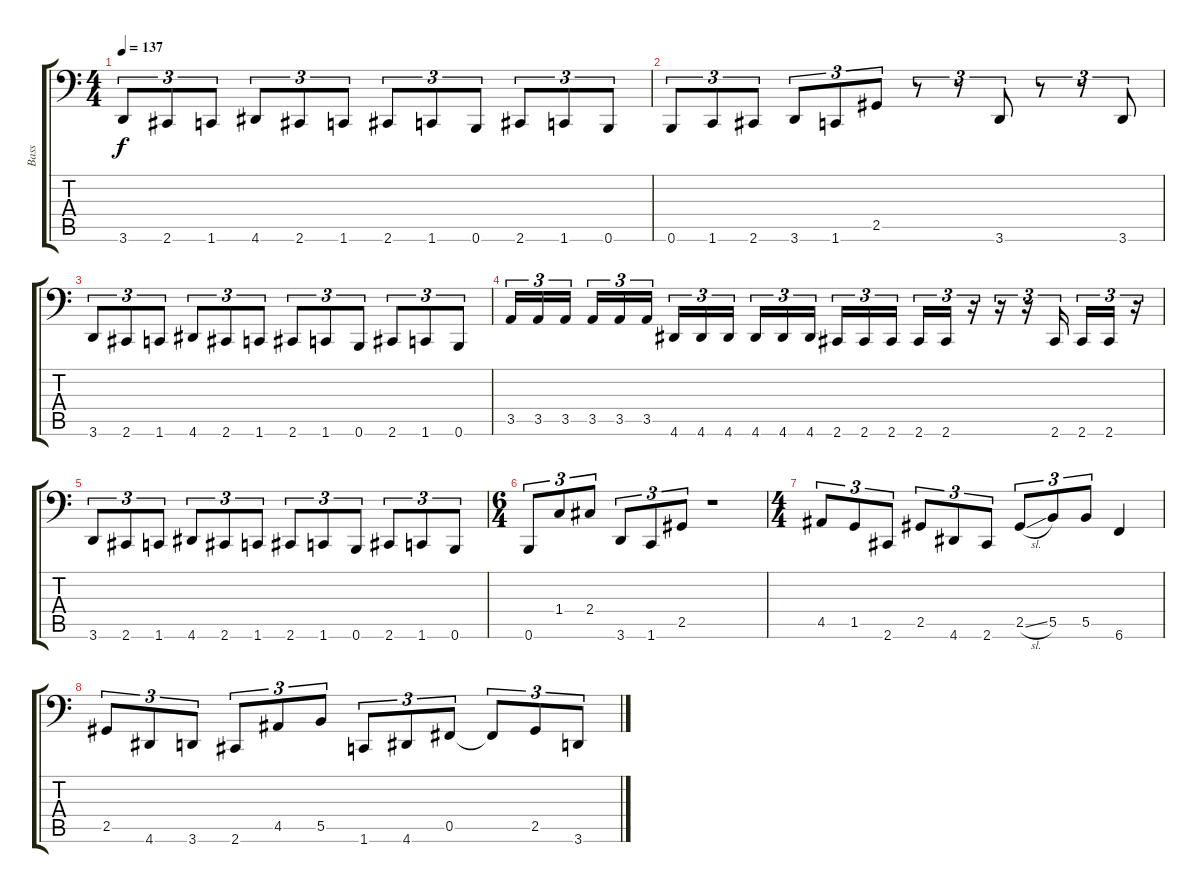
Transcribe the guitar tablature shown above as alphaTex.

\track ("Bass" "Bass") {instrument electricbassfinger}
\staff {score tabs}
\tuning (Db3 Ab2 E2 B1 Gb1 B0) {hide}
\ts (4 4)
\tempo 137
\clef f4
\ks c
3.6.8{tu (3 2) dy f} 2.6.8{tu (3 2)} 1.6.8{tu (3 2)} 4.6.8{tu (3 2)} 2.6.8{tu (3 2)} 1.6.8{tu (3 2)} 2.6.8{tu (3 2)} 1.6.8{tu (3 2)} 0.6.8{tu (3 2)} 2.6.8{tu (3 2)} 1.6.8{tu (3 2)} 0.6.8{tu (3 2)} |
0.6.8{tu (3 2)} 1.6.8{tu (3 2)} 2.6.8{tu (3 2)} 3.6.8{tu (3 2)} 1.6.8{tu (3 2)} 2.5.8{tu (3 2)} r.8{tu (3 2)} r.8{tu (3 2)} 3.6.8{tu (3 2)} r.8{tu (3 2)} r.8{tu (3 2)} 3.6.8{tu (3 2)} |
3.6.8{tu (3 2)} 2.6.8{tu (3 2)} 1.6.8{tu (3 2)} 4.6.8{tu (3 2)} 2.6.8{tu (3 2)} 1.6.8{tu (3 2)} 2.6.8{tu (3 2)} 1.6.8{tu (3 2)} 0.6.8{tu (3 2)} 2.6.8{tu (3 2)} 1.6.8{tu (3 2)} 0.6.8{tu (3 2)} |
3.5.16{tu (3 2)} 3.5.16{tu (3 2)} 3.5.16{tu (3 2) beam splitsecondary} 3.5.16{tu (3 2)} 3.5.16{tu (3 2)} 3.5.16{tu (3 2)} 4.6.16{tu (3 2)} 4.6.16{tu (3 2)} 4.6.16{tu (3 2) beam splitsecondary} 4.6.16{tu (3 2)} 4.6.16{tu (3 2)} 4.6.16{tu (3 2)} 2.6.16{tu (3 2)} 2.6.16{tu (3 2)} 2.6.16{tu (3 2) beam splitsecondary} 2.6.16{tu (3 2)} 2.6.16{tu (3 2)} r.16{tu (3 2)} r.16{tu (3 2)} r.16{tu (3 2)} 2.6.16{tu (3 2) beam splitsecondary} 2.6.16{tu (3 2)} 2.6.16{tu (3 2)} r.16{tu (3 2)} |
3.6.8{tu (3 2)} 2.6.8{tu (3 2)} 1.6.8{tu (3 2)} 4.6.8{tu (3 2)} 2.6.8{tu (3 2)} 1.6.8{tu (3 2)} 2.6.8{tu (3 2)} 1.6.8{tu (3 2)} 0.6.8{tu (3 2)} 2.6.8{tu (3 2)} 1.6.8{tu (3 2)} 0.6.8{tu (3 2)} |
\ts (6 4)
0.6.8{tu (3 2)} 1.4.8{tu (3 2)} 2.4.8{tu (3 2)} 3.6.8{tu (3 2)} 1.6.8{tu (3 2)} 2.5.8{tu (3 2)} r.1 |
\ts (4 4)
4.5.8{tu (3 2)} 1.5.8{tu (3 2)} 2.6.8{tu (3 2)} 2.5.8{tu (3 2)} 4.6.8{tu (3 2)} 2.6.8{tu (3 2)} 2.5{sl}.8{tu (3 2)} 5.5.8{tu (3 2)} 5.5.8{tu (3 2)} 6.6.4 |
2.5.8{tu (3 2)} 4.6.8{tu (3 2)} 3.6.8{tu (3 2)} 2.6.8{tu (3 2)} 4.5.8{tu (3 2)} 5.5.8{tu (3 2)} 1.6.8{tu (3 2)} 4.6.8{tu (3 2)} 0.5.8{tu (3 2)} 0.5{t}.8{tu (3 2)} 2.5.8{tu (3 2)} 3.6.8{tu (3 2)}
